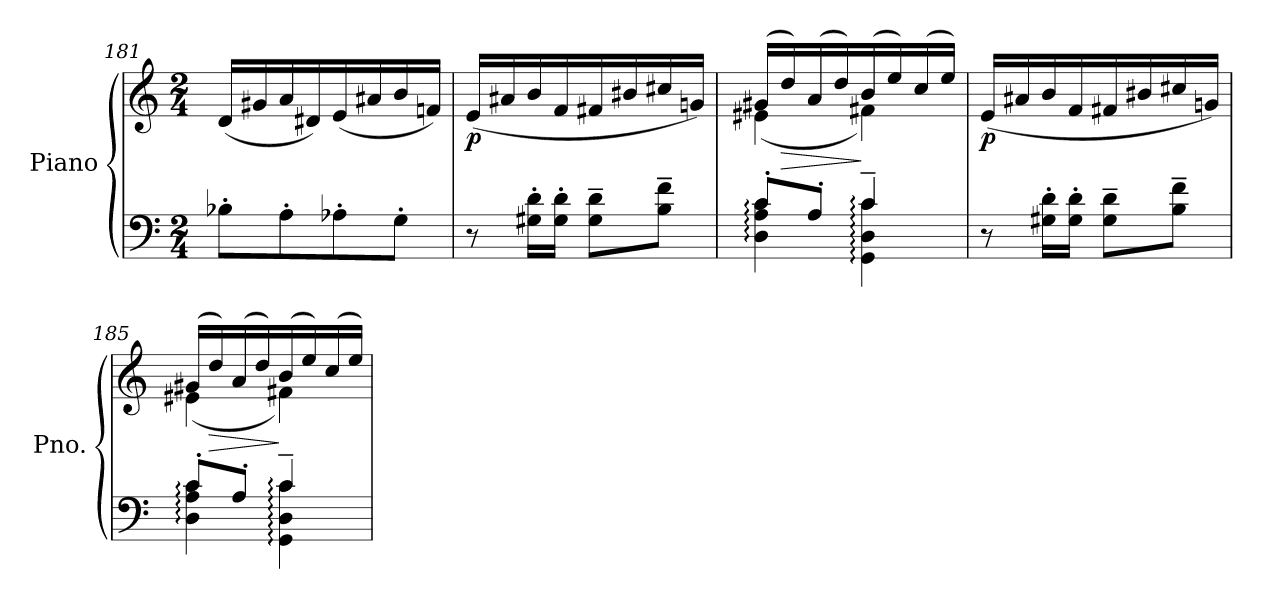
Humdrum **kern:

**kern	**kern	**dynam
*part1	*part1	*part1
*staff2	*staff1	*staff1/2
*I"Piano	*	*
*I'Pno.	*	*
!!LO:LB:g=z
*clefF4	*clefG2	*
*k[]	*k[]	*
*M2/4	*M2/4	*
=181	=181	=181
8B-X'\L	(<16d/LL	.
.	16g#X/	.
8A'\	16a/	.
.	16d#X/)	.
8A-X'\	(<16e/	.
.	16a#X/	.
8G'\J	16b/	.
.	16fn/JJ)	.
=182	=182	=182
!	!	!LO:DY:b
8r	(<16e/LL	p
.	16a#X/	.
16G#X\' 16d\'LL	16b/	.
16G#\' 16d\'JJ	16f/	.
8G#\~ 8d\~L	16f#X/	.
.	16b#X/	.
8B\~ 8f\~J	16cc#X/	.
.	16gn/JJ)	.
=183	=183	=183
*^	*^	*
8c'/L	4D\: 4A\: 4c\:	(<16g#X/LL	(<4e#X\	.
!	!	!	!	!LO:HP:b
.	.	16dd/)	.	>
8A'/J	.	(<16a/	.	.
.	.	16dd/)	.	.
4c~/	4GG\: 4D\: 4c\:	(<16b/	4f#X\)	]
.	.	16ee/)	.	.
.	.	(<16cc/	.	.
.	.	16ee/JJ)	.	.
*v	*v	*	*	*
*	*v	*v	*
=184	=184	=184
!	!	!LO:DY:b
8r	(<16e/LL	p
.	16a#X/	.
16G#X\' 16d\'LL	16b/	.
16G#\' 16d\'JJ	16f/	.
8G#\~ 8d\~L	16f#X/	.
.	16b#X/	.
8B\~ 8f\~J	16cc#X/	.
.	16gn/JJ)	.
!!LO:LB:g=z
=185	=185	=185
*^	*^	*
8c'/L	4D\: 4A\: 4c\:	(<16g#X/LL	(<4e#X\	.
!	!	!	!	!LO:HP:b
.	.	16dd/)	.	>
8A'/J	.	(<16a/	.	.
.	.	16dd/)	.	.
4c~/	4GG\: 4D\: 4c\:	(<16b/	4f#X\)	]
.	.	16ee/)	.	.
.	.	(<16cc/	.	.
.	.	16ee/JJ)	.	.
*v	*v	*	*	*
*	*v	*v	*
=	=	=
*-	*-	*-
